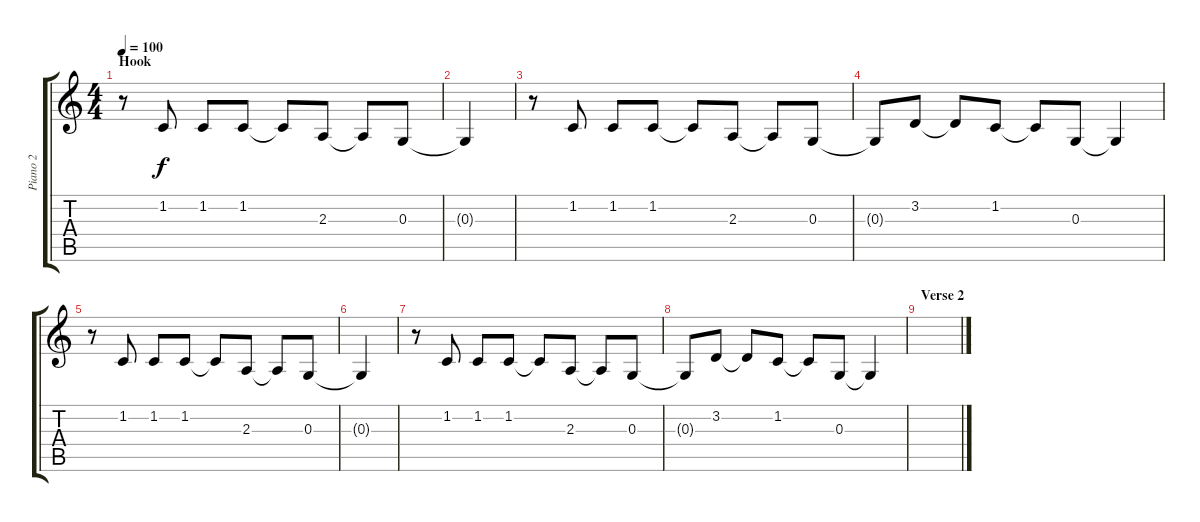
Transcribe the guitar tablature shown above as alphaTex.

\track ("Piano 2" "Piano 2") {instrument acousticgrandpiano}
\staff {score tabs}
\tuning (E4 B3 G3 D3 A2 E2) {hide}
\ts (4 4)
\section ("" "Hook")
\tempo 100
\clef g2
\ks c
r.8{dy f} 1.2.8 1.2.8 1.2.8 1.2{t}.8 2.3.8 2.3{t}.8 0.3.8 |
0.3{t}.4 |
r.8 1.2.8 1.2.8 1.2.8 1.2{t}.8 2.3.8 2.3{t}.8 0.3.8 |
0.3{t}.8 3.2.8 3.2{t}.8 1.2.8 1.2{t}.8 0.3.8 0.3{t}.4 |
r.8 1.2.8 1.2.8 1.2.8 1.2{t}.8 2.3.8 2.3{t}.8 0.3.8 |
0.3{t}.4 |
r.8 1.2.8 1.2.8 1.2.8 1.2{t}.8 2.3.8 2.3{t}.8 0.3.8 |
0.3{t}.8 3.2.8 3.2{t}.8 1.2.8 1.2{t}.8 0.3.8 0.3{t}.4 |
\section ("" "Verse 2")
